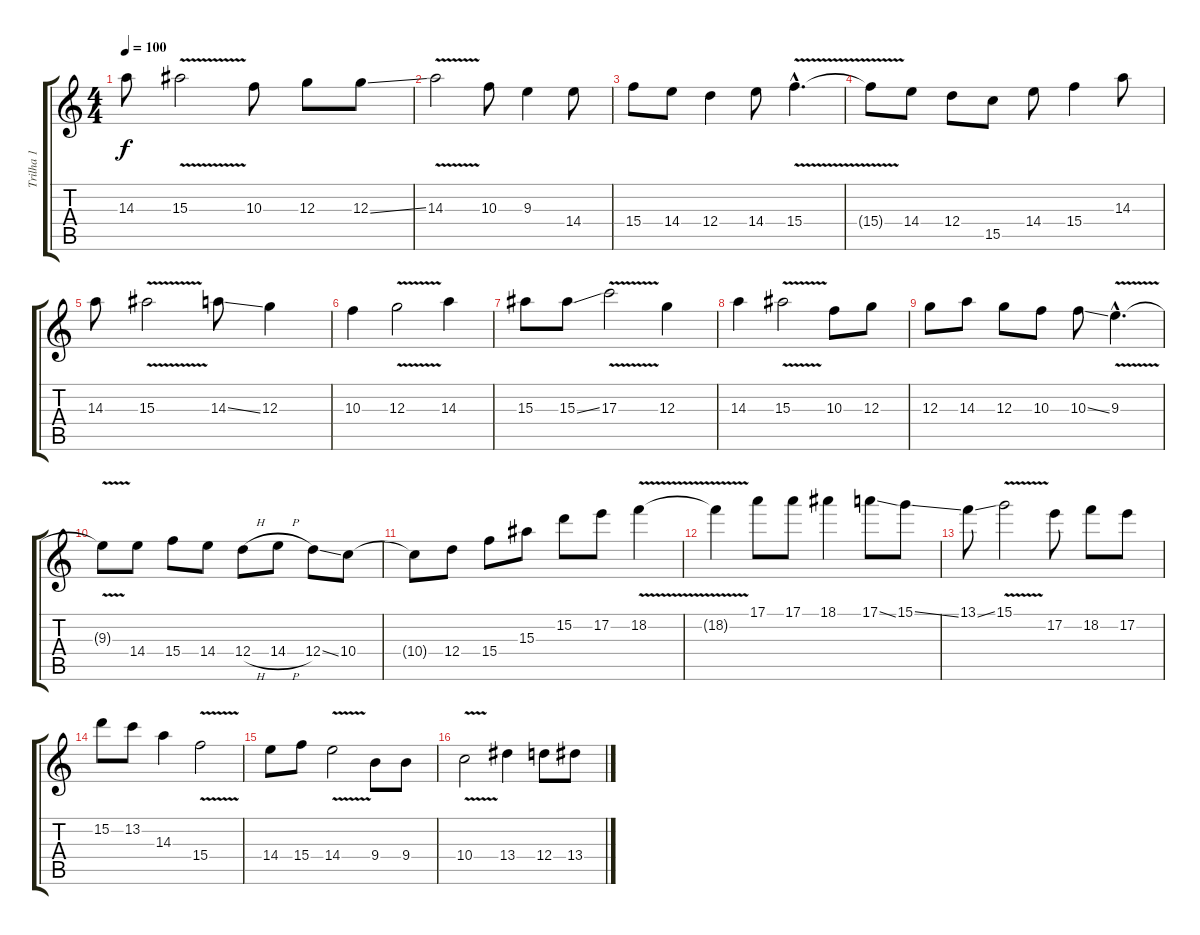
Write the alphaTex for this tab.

\track ("Trilha 1" "Trilha 1") {instrument overdrivenguitar}
\staff {score tabs}
\tuning (E4 B3 G3 D3 A2 E2) {hide}
\ts (4 4)
\tempo 100
\clef g2
\ks c
14.3{t}.8{dy f} 15.3{v}.2 10.3.8 12.3.8 12.3{ss}.8 |
14.3{v}.2 10.3.8 9.3.4 14.4.8 |
15.4.8 14.4.8 12.4.4 14.4.8 15.4{v hac}.4{d} |
15.4{t}.8 14.4.8 12.4.8 15.5.8 14.4.8 15.4.4 14.3.8 |
14.3.8 15.3{v}.2 14.3{ss}.8 12.3.4 |
10.3.4 12.3{v}.2 14.3.4 |
15.3.8 15.3{ss}.8 17.3{v}.2 12.3.4 |
14.3.4 15.3{v}.2 10.3.8 12.3.8 |
12.3.8 14.3.8 12.3.8 10.3.8 10.3{ss}.8 9.3{v hac}.4{d} |
9.3{t}.8 14.4.8 15.4.8 14.4.8 12.4{h}.8 14.4{h}.8 12.4{ss}.8 10.4.8 |
10.4{t}.8 12.4.8 15.4.8 15.3.8 15.2.8 17.2.8 18.2{v}.4 |
18.2{t}.4 17.1.8 17.1.8 18.1.4 17.1{ss}.8 15.1{ss}.8 |
13.1{ss}.8 15.1{v}.2 17.2.8 18.2.8 17.2.8 |
15.2.8 13.2.8 14.3.4 15.4{v}.2 |
14.4.8 15.4.8 14.4{v}.2 9.4.8 9.4.8 |
10.4{v}.2 13.4.4 12.4.8 13.4.8
